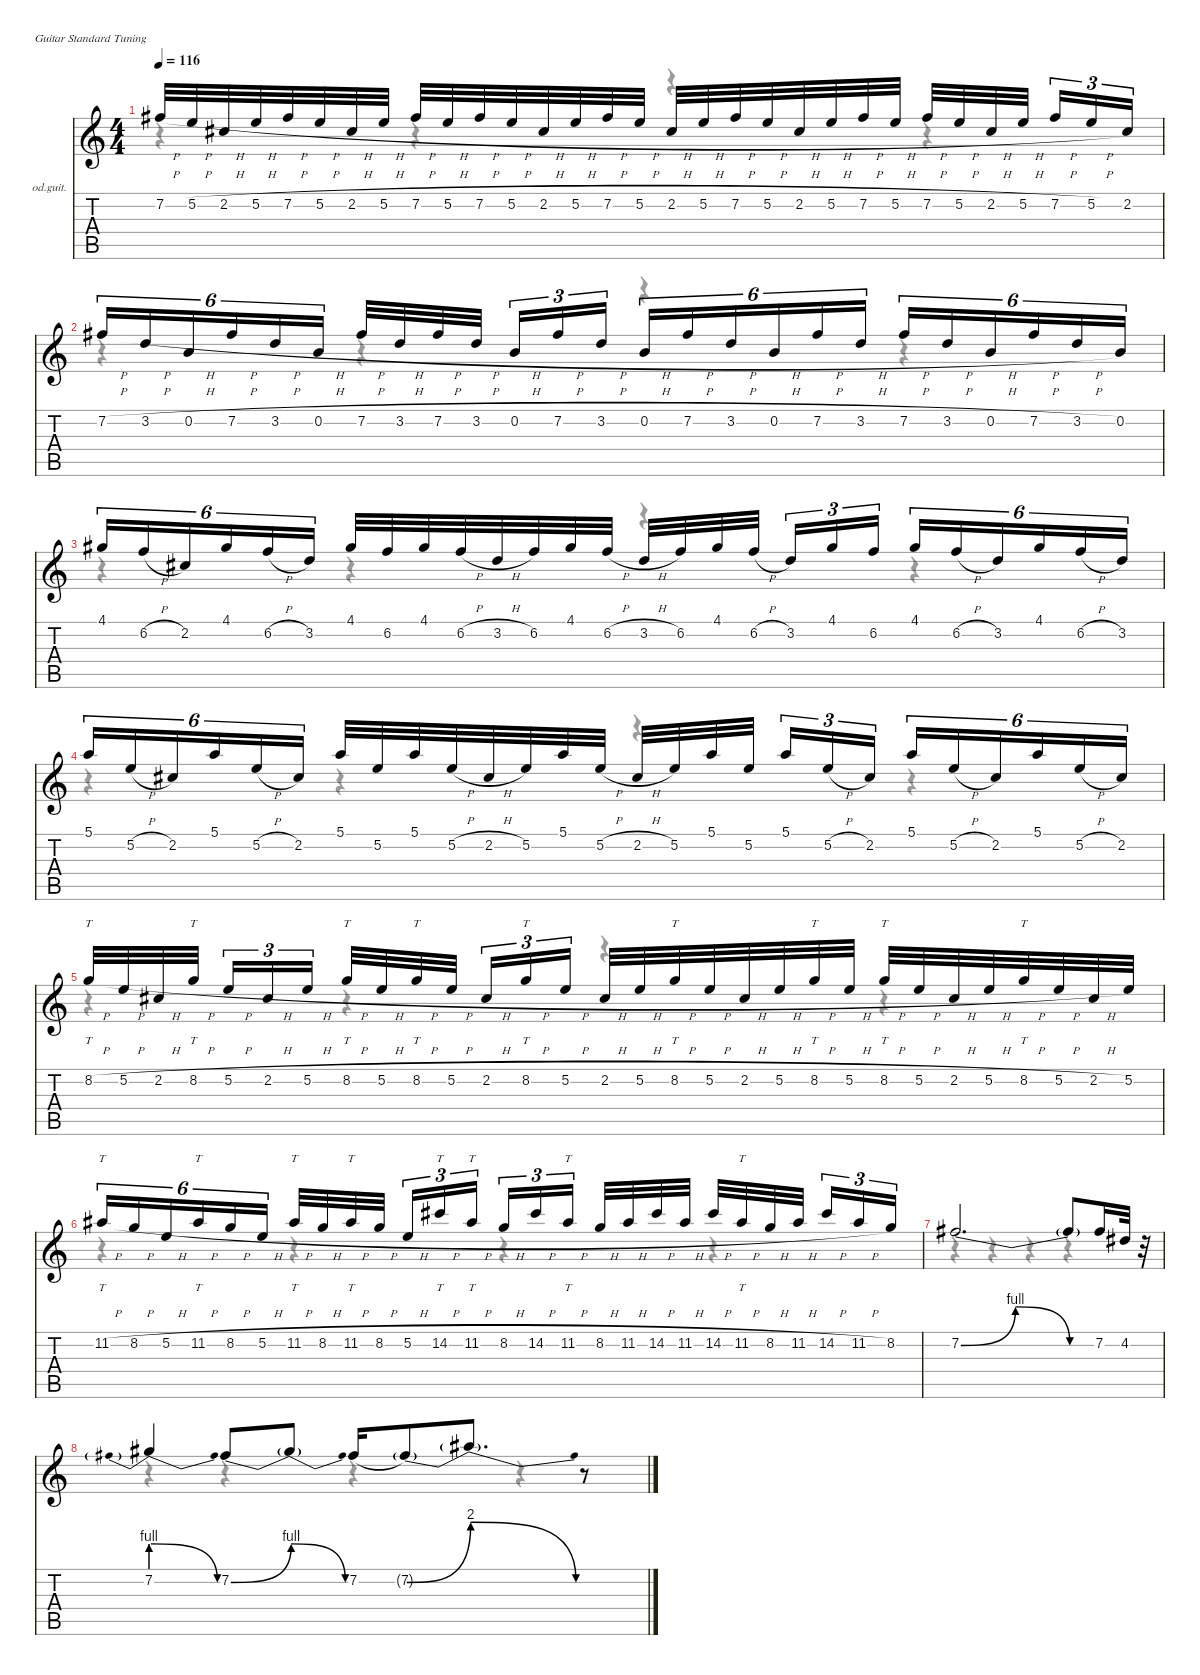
\defaultSystemsLayout 4
\hideDynamics
\bracketExtendMode nobrackets
\firstSystemTrackNameOrientation horizontal
\otherSystemsTrackNameOrientation horizontal
\chordDiagramsInScore
\track ("Lead Guitar ( Jason Becker )" "od.guit.") {instrument overdrivenguitar}
\staff {score tabs}
\tuning (E4 B3 G3 D3 A2 E2)
\voice
\ts (4 4)
\tempo 116
\clef g2
\ks c
7.2{h acc #}.32{dy f beam Up} 5.2{h}.32{beam Up} 2.2{h acc #}.32{beam Up} 5.2{h}.32{beam Up} 7.2{h acc #}.32{beam Up} 5.2{h}.32{beam Up} 2.2{h acc #}.32{beam Up} 5.2{h}.32{beam Up} 7.2{h acc #}.32{beam Up} 5.2{h}.32{beam Up} 7.2{h acc #}.32{beam Up} 5.2{h}.32{beam Up} 2.2{h acc #}.32{beam Up} 5.2{h}.32{beam Up} 7.2{h acc #}.32{beam Up} 5.2{h}.32{beam Up} 2.2{h acc #}.32{beam Up} 5.2{h}.32{beam Up} 7.2{h acc #}.32{beam Up} 5.2{h}.32{beam Up} 2.2{h acc #}.32{beam Up} 5.2{h}.32{beam Up} 7.2{h acc #}.32{beam Up} 5.2{h}.32{beam Up} 7.2{h acc #}.32{beam Up} 5.2{h}.32{beam Up} 2.2{h acc #}.32{beam Up} 5.2{h}.32{beam Up} 7.2{h acc #}.16{tu (3 2) beam Up} 5.2{h}.16{tu (3 2) beam Up} 2.2{acc #}.16{tu (3 2) beam Up} |
7.2{h acc #}.16{tu (6 4) beam Up} 3.2{h}.16{tu (6 4) beam Up} 0.2{h}.16{tu (6 4) beam Up} 7.2{h acc #}.16{tu (6 4) beam Up} 3.2{h}.16{tu (6 4) beam Up} 0.2{h}.16{tu (6 4) beam Up} 7.2{h acc #}.32{beam Up} 3.2{h}.32{beam Up} 7.2{h acc #}.32{beam Up} 3.2{h}.32{beam Up} 0.2{h}.16{tu (3 2) beam Up} 7.2{h acc #}.16{tu (3 2) beam Up} 3.2{h}.16{tu (3 2) beam Up} 0.2{h}.16{tu (6 4) beam Up} 7.2{h acc #}.16{tu (6 4) beam Up} 3.2{h}.16{tu (6 4) beam Up} 0.2{h}.16{tu (6 4) beam Up} 7.2{h acc #}.16{tu (6 4) beam Up} 3.2{h}.16{tu (6 4) beam Up} 7.2{h acc #}.16{tu (6 4) beam Up} 3.2{h}.16{tu (6 4) beam Up} 0.2{h}.16{tu (6 4) beam Up} 7.2{h acc #}.16{tu (6 4) beam Up} 3.2{h}.16{tu (6 4) beam Up} 0.2.16{tu (6 4) beam Up} |
4.1{acc #}.16{tu (6 4) beam Up} 6.2{h}.16{tu (6 4) beam Up} 2.2{acc #}.16{tu (6 4) beam Up} 4.1{acc #}.16{tu (6 4) beam Up} 6.2{h}.16{tu (6 4) beam Up} 3.2.16{tu (6 4) beam Up} 4.1{acc #}.32{beam Up} 6.2.32{beam Up} 4.1{acc #}.32{beam Up} 6.2{h}.32{beam Up} 3.2{h}.32{beam Up} 6.2.32{beam Up} 4.1{acc #}.32{beam Up} 6.2{h}.32{beam Up} 3.2{h}.32{beam Up} 6.2.32{beam Up} 4.1{acc #}.32{beam Up} 6.2{h}.32{beam Up} 3.2.16{tu (3 2) beam Up} 4.1{acc #}.16{tu (3 2) beam Up} 6.2.16{tu (3 2) beam Up} 4.1{acc #}.16{tu (6 4) beam Up} 6.2{h}.16{tu (6 4) beam Up} 3.2.16{tu (6 4) beam Up} 4.1{acc #}.16{tu (6 4) beam Up} 6.2{h}.16{tu (6 4) beam Up} 3.2.16{tu (6 4) beam Up} |
5.1.16{tu (6 4) beam Up} 5.2{h}.16{tu (6 4) beam Up} 2.2{acc #}.16{tu (6 4) beam Up} 5.1.16{tu (6 4) beam Up} 5.2{h}.16{tu (6 4) beam Up} 2.2{acc #}.16{tu (6 4) beam Up} 5.1.32{beam Up} 5.2.32{beam Up} 5.1.32{beam Up} 5.2{h}.32{beam Up} 2.2{h acc #}.32{beam Up} 5.2.32{beam Up} 5.1.32{beam Up} 5.2{h}.32{beam Up} 2.2{h acc #}.32{beam Up} 5.2.32{beam Up} 5.1.32{beam Up} 5.2.32{beam Up} 5.1.16{tu (3 2) beam Up} 5.2{h}.16{tu (3 2) beam Up} 2.2{acc #}.16{tu (3 2) beam Up} 5.1.16{tu (6 4) beam Up} 5.2{h}.16{tu (6 4) beam Up} 2.2{acc #}.16{tu (6 4) beam Up} 5.1.16{tu (6 4) beam Up} 5.2{h}.16{tu (6 4) beam Up} 2.2{acc #}.16{tu (6 4) beam Up} |
8.2{h}.32{tt beam Up} 5.2{h}.32{beam Up} 2.2{h acc #}.32{beam Up} 8.2{h}.32{tt beam Up} 5.2{h}.16{tu (3 2) beam Up} 2.2{h acc #}.16{tu (3 2) beam Up} 5.2{h}.16{tu (3 2) beam Up} 8.2{h}.32{tt beam Up} 5.2{h}.32{beam Up} 8.2{h}.32{tt beam Up} 5.2{h}.32{beam Up} 2.2{h acc #}.16{tu (3 2) beam Up} 8.2{h}.16{tt tu (3 2) beam Up} 5.2{h}.16{tu (3 2) beam Up} 2.2{h acc #}.32{beam Up} 5.2{h}.32{beam Up} 8.2{h}.32{tt beam Up} 5.2{h}.32{beam Up} 2.2{h acc #}.32{beam Up} 5.2{h}.32{beam Up} 8.2{h}.32{tt beam Up} 5.2{h}.32{beam Up} 8.2{h}.32{tt beam Up} 5.2{h}.32{beam Up} 2.2{h acc #}.32{beam Up} 5.2{h}.32{beam Up} 8.2{h}.32{tt beam Up} 5.2{h}.32{beam Up} 2.2{h acc #}.32{beam Up} 5.2.32{beam Up} |
11.2{h acc #}.16{tt tu (6 4) beam Up} 8.2{h}.16{tu (6 4) beam Up} 5.2{h}.16{tu (6 4) beam Up} 11.2{h acc #}.16{tt tu (6 4) beam Up} 8.2{h}.16{tu (6 4) beam Up} 5.2{h}.16{tu (6 4) beam Up} 11.2{h acc #}.32{tt beam Up} 8.2{h}.32{beam Up} 11.2{h acc #}.32{tt beam Up} 8.2{h}.32{beam Up} 5.2{h}.16{tu (3 2) beam Up} 14.2{h acc #}.16{tt tu (3 2) beam Up} 11.2{h acc #}.16{tt tu (3 2) beam Up} 8.2{h}.16{tu (3 2) beam Up} 14.2{h acc #}.16{tu (3 2) beam Up} 11.2{h acc #}.16{tt tu (3 2) beam Up} 8.2{h}.32{beam Up} 11.2{h acc #}.32{beam Up} 14.2{h acc #}.32{beam Up} 11.2{h acc #}.32{beam Up} 14.2{h acc #}.32{beam Up} 11.2{h acc #}.32{tt beam Up} 8.2{h}.32{beam Up} 11.2{h acc #}.32{beam Up} 14.2{h acc #}.16{tu (3 2) beam Up} 11.2{h acc #}.16{tu (3 2) beam Up} 8.2.16{tu (3 2) beam Up} |
7.2{be (bendrelease 0 0 30 4 30 4 60 0) acc #}.2{d beam Up} 7.2{be (hold 0 0 60 0) t acc #}.8{beam Up} 7.2{acc #}.16{beam Up} 4.2{acc #}.32{beam Up} r.32{beam Up} |
7.2{be (prebendrelease 0 4 39.999998399999996 0)}.4{beam Up} 7.2{be (bend 0 0 60 4) acc #}.8{beam Up} 7.2{be (release 0 4 60 0) t}.8{beam Up} 7.2{be (hold 0 0 60 0) acc #}.16{beam Up} 7.2{be (bend 0 0 60 8) t acc #}.8{beam Up} 7.2{be (release 0 8 60 0) t}.8{d beam Up} r.8{beam Up}
\voice
\clef g2
\ottava regular
\simile none
\ks c
r.4{dy mf beam Down} r.4{beam Down} r.4{beam Down} r.4{beam Down} |
r.4{beam Down} r.4{beam Down} r.4{beam Down} r.4{beam Down} |
r.4{beam Down} r.4{beam Down} r.4{beam Down} r.4{beam Down} |
r.4{beam Down} r.4{beam Down} r.4{beam Down} r.4{beam Down} |
r.4{beam Down} r.4{beam Down} r.4{beam Down} r.4{beam Down} |
r.4{beam Down} r.4{beam Down} r.4{beam Down} r.4{beam Down} |
r.4{beam Down} r.4{beam Down} r.4{beam Down} r.4{beam Down} |
r.4{beam Down} r.4{beam Down} r.4{beam Down} r.4{beam Down}
